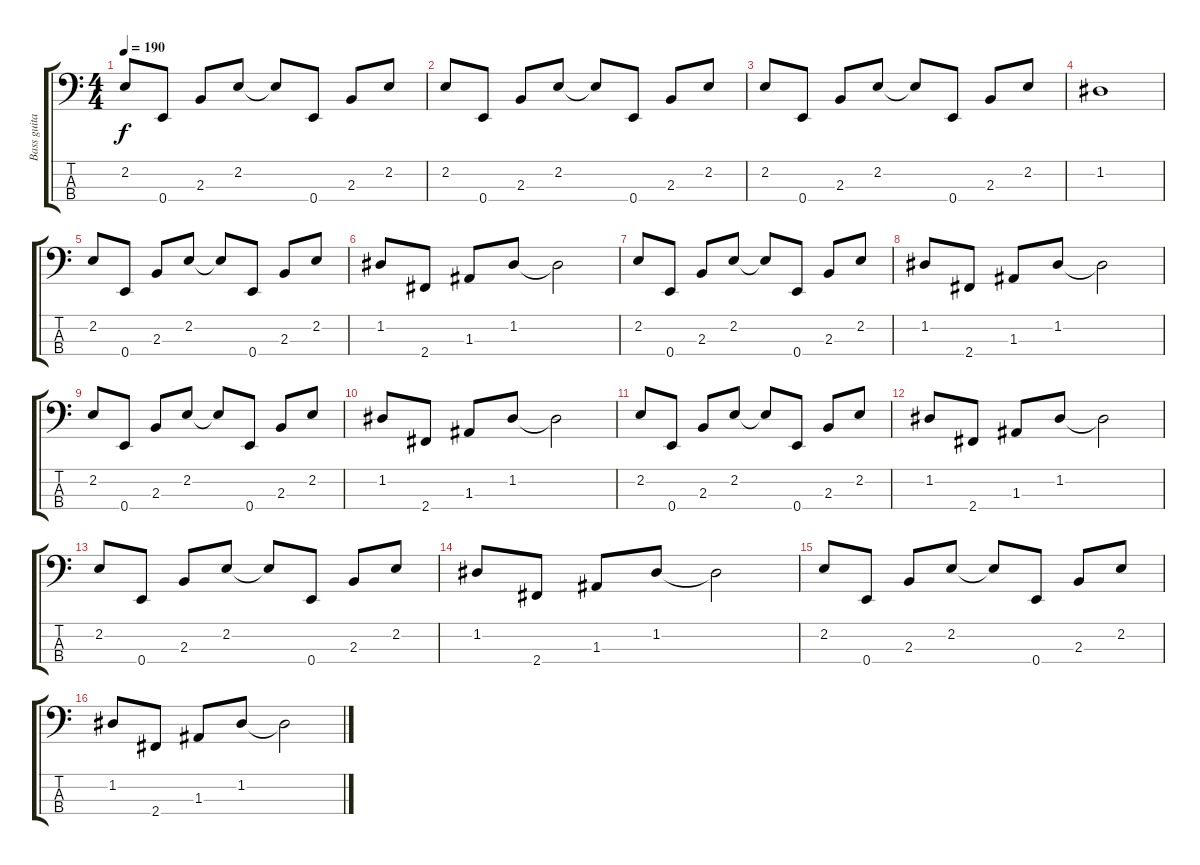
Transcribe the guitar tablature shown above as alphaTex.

\track ("Bass guitar" "Bass guita") {instrument electricbasspick}
\staff {score tabs}
\tuning (G2 D2 A1 E1) {hide}
\ts (4 4)
\tempo 190
\clef f4
\ks c
2.2.8{dy f} 0.4.8 2.3.8 2.2.8 2.2{t}.8 0.4.8 2.3.8 2.2.8 |
2.2.8 0.4.8 2.3.8 2.2.8 2.2{t}.8 0.4.8 2.3.8 2.2.8 |
2.2.8 0.4.8 2.3.8 2.2.8 2.2{t}.8 0.4.8 2.3.8 2.2.8 |
1.2.1 |
2.2.8 0.4.8 2.3.8 2.2.8 2.2{t}.8 0.4.8 2.3.8 2.2.8 |
1.2.8 2.4.8 1.3.8 1.2.8 1.2{t}.2 |
2.2.8 0.4.8 2.3.8 2.2.8 2.2{t}.8 0.4.8 2.3.8 2.2.8 |
1.2.8 2.4.8 1.3.8 1.2.8 1.2{t}.2 |
2.2.8 0.4.8 2.3.8 2.2.8 2.2{t}.8 0.4.8 2.3.8 2.2.8 |
1.2.8 2.4.8 1.3.8 1.2.8 1.2{t}.2 |
2.2.8 0.4.8 2.3.8 2.2.8 2.2{t}.8 0.4.8 2.3.8 2.2.8 |
1.2.8 2.4.8 1.3.8 1.2.8 1.2{t}.2 |
2.2.8 0.4.8 2.3.8 2.2.8 2.2{t}.8 0.4.8 2.3.8 2.2.8 |
1.2.8 2.4.8 1.3.8 1.2.8 1.2{t}.2 |
2.2.8 0.4.8 2.3.8 2.2.8 2.2{t}.8 0.4.8 2.3.8 2.2.8 |
1.2.8 2.4.8 1.3.8 1.2.8 1.2{t}.2
